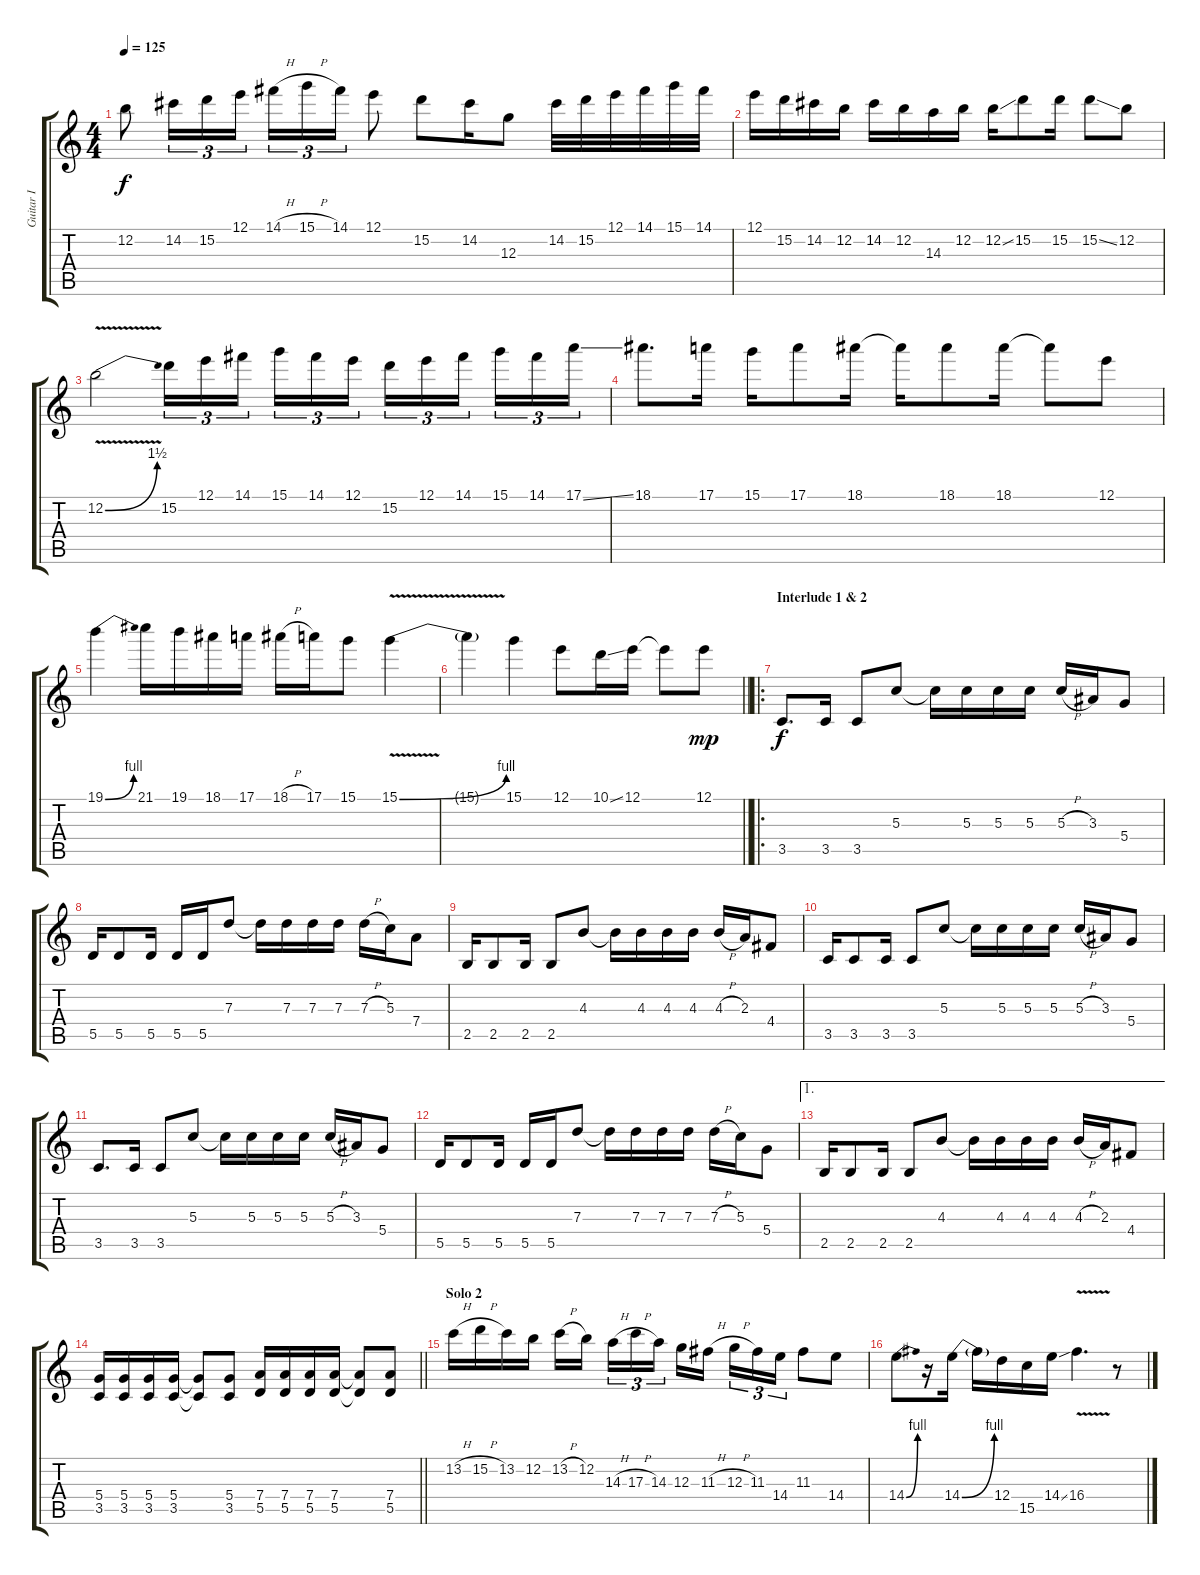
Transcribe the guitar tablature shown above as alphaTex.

\track ("Guitar I" "Guitar I") {instrument overdrivenguitar}
\staff {score tabs}
\tuning (E4 B3 G3 D3 A2 E2) {hide}
\ts (4 4)
\tempo 125
\clef g2
\ks c
12.2.8{dy f} 14.2.16{tu (3 2)} 15.2.16{tu (3 2)} 12.1.16{tu (3 2)} 14.1{h}.16{tu (3 2)} 15.1{h}.16{tu (3 2)} 14.1.16{tu (3 2)} 12.1.8 15.2.8 14.2.16 12.3.8 14.2.32 15.2.32 12.1.32 14.1.32 15.1.32 14.1.32 |
12.1.16 15.2.16 14.2.16 12.2.16 14.2.16 12.2.16 14.3.16 12.2.16 12.2{ss}.16 15.2.8 15.2.16 15.2{ss}.8 12.2.8 |
12.2{be (bend 0 0 60 6) v}.2 15.2.16{tu (3 2)} 12.1.16{tu (3 2)} 14.1.16{tu (3 2) beam splitsecondary} 15.1.16{tu (3 2)} 14.1.16{tu (3 2)} 12.1.16{tu (3 2)} 15.2.16{tu (3 2)} 12.1.16{tu (3 2)} 14.1.16{tu (3 2) beam splitsecondary} 15.1.16{tu (3 2)} 14.1.16{tu (3 2)} 17.1{ss}.16{tu (3 2)} |
18.1.8{d} 17.1.16 15.1.16 17.1.8 18.1.16 18.1{t}.16 18.1.8 18.1.16 18.1{t}.8 12.1.8 |
19.1{be (bend 0 0 60 4)}.4 21.1.16 19.1.16 18.1.16 17.1.16 18.1{h}.16 17.1.16 15.1.8 15.1{be (bend 0 0 60 4) v}.4 |
\barLineRight lightlight
15.1{t}.4 15.1.4 12.1.8 10.1{ss}.16 12.1.16 12.1{t}.8 12.1.8{dy mp} |
\ro
\section ("" "Interlude 1 & 2")
3.5.8{d dy f volume 8} 3.5.16 3.5.8 5.3.8 5.3{t}.16 5.3.16 5.3.16 5.3.16 5.3{h}.16 3.3.16 5.4.8 |
5.5.16 5.5.8 5.5.16 5.5.16 5.5.16 7.3.8 7.3{t}.16 7.3.16 7.3.16 7.3.16 7.3{h}.16 5.3.16 7.4.8 |
2.5.16 2.5.8 2.5.16 2.5.8 4.3.8 4.3{t}.16 4.3.16 4.3.16 4.3.16 4.3{h}.16 2.3.16 4.4.8 |
3.5.16 3.5.8 3.5.16 3.5.8 5.3.8 5.3{t}.16 5.3.16 5.3.16 5.3.16 5.3{h}.16 3.3.16 5.4.8 |
3.5.8{d} 3.5.16 3.5.8 5.3.8 5.3{t}.16 5.3.16 5.3.16 5.3.16 5.3{h}.16 3.3.16 5.4.8 |
5.5.16 5.5.8 5.5.16 5.5.16 5.5.16 7.3.8 7.3{t}.16 7.3.16 7.3.16 7.3.16 7.3{h}.16 5.3.16 5.4.8 |
\ae 1
2.5.16 2.5.8 2.5.16 2.5.8 4.3.8 4.3{t}.16 4.3.16 4.3.16 4.3.16 4.3{h}.16 2.3.16 4.4.8 |
\barLineRight lightlight
(5.4 3.5).16 (5.4 3.5).16 (5.4 3.5).16 (5.4 3.5).16 (5.4{t} 3.5{t}).8 (5.4 3.5).8 (7.4 5.5).16 (7.4 5.5).16 (7.4 5.5).16 (7.4 5.5).16 (7.4{t} 5.5{t}).8 (7.4 5.5).8 |
\section ("" "Solo 2")
13.2{h}.16{volume 13} 15.2{h}.16 13.2.16 12.2.16 13.2{h}.16 12.2.16{beam splitsecondary} 14.3{h}.16{tu (3 2)} 17.3{h}.16{tu (3 2)} 14.3.16{tu (3 2)} 12.3.16 11.3{h}.16{beam splitsecondary} 12.3{h}.16{tu (3 2)} 11.3.16{tu (3 2)} 14.4.16{tu (3 2)} 11.3.8 14.4.8 |
14.4{be (bend 0 0 60 4)}.8 r.16 14.4{be (bend 0 0 60 4)}.16 14.4{t}.16 12.4.16 15.5.16 14.4{ss}.16 16.4{v}.4{d} r.8
